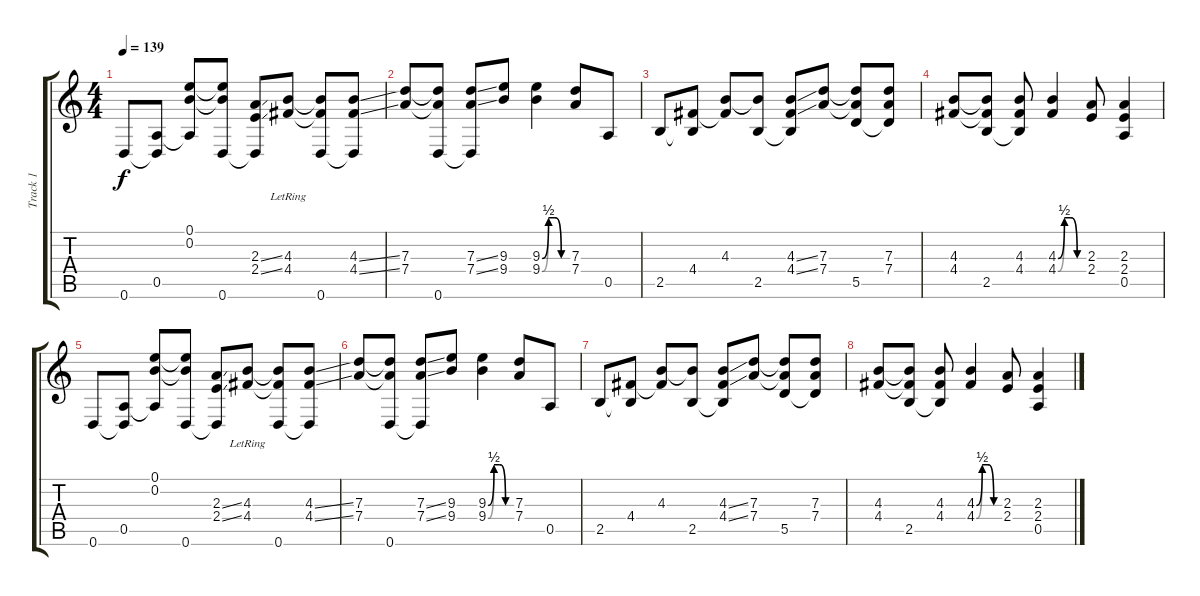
\track ("Track 1" "Track 1") {instrument electricguitarjazz}
\staff {score tabs}
\tuning (E4 B3 G3 D3 A2 D2) {hide}
\ts (4 4)
\tempo 139
\clef g2
\ks c
0.6.8{dy f} (0.5 0.6{t}).8 (0.1 0.2 0.5{t}).8 (0.1{t} 0.2{t} 0.6).8 (2.3{ss} 2.4{ss} 0.6{t}).8 (4.3{lr} 4.4{lr}).8 (4.3{t} 4.4{t} 0.6).8 (4.3{ss} 4.4{ss} 0.6{t}).8 |
(7.3 7.4).8 (7.3{t} 7.4{t} 0.6).8 (7.3{ss} 7.4{ss} 0.6{t}).8 (9.3 9.4).8 (9.3{be (custom 0 0 15 2 30 2 45 0 60 0)} 9.4{be (custom 0 0 15 2 30 2 45 0 60 0)}).4 (7.3 7.4).8 0.5.8 |
2.5.8 (4.4 2.5{t}).8 (4.3 4.4{t}).8 (4.3{t} 2.5).8 (4.3{ss} 4.4{ss} 2.5{t}).8 (7.3 7.4).8 (7.3{t} 7.4{t} 5.5).8 (7.3 7.4 5.5{t}).8 |
(4.3 4.4).8 (4.3{t} 4.4{t} 2.5).8 (4.3 4.4 2.5{t}).8 (4.3{be (custom 0 0 15 2 30 2 45 0 60 0)} 4.4{be (custom 0 0 15 2 30 2 45 0 60 0)}).4 (2.3 2.4).8 (2.3 2.4 0.5).4 |
0.6.8 (0.5 0.6{t}).8 (0.1 0.2 0.5{t}).8 (0.1{t} 0.2{t} 0.6).8 (2.3{ss} 2.4{ss} 0.6{t}).8 (4.3{lr} 4.4{lr}).8 (4.3{t} 4.4{t} 0.6).8 (4.3{ss} 4.4{ss} 0.6{t}).8 |
(7.3 7.4).8 (7.3{t} 7.4{t} 0.6).8 (7.3{ss} 7.4{ss} 0.6{t}).8 (9.3 9.4).8 (9.3{be (custom 0 0 15 2 30 2 45 0 60 0)} 9.4{be (custom 0 0 15 2 30 2 45 0 60 0)}).4 (7.3 7.4).8 0.5.8 |
2.5.8 (4.4 2.5{t}).8 (4.3 4.4{t}).8 (4.3{t} 2.5).8 (4.3{ss} 4.4{ss} 2.5{t}).8 (7.3 7.4).8 (7.3{t} 7.4{t} 5.5).8 (7.3 7.4 5.5{t}).8 |
(4.3 4.4).8 (4.3{t} 4.4{t} 2.5).8 (4.3 4.4 2.5{t}).8 (4.3{be (custom 0 0 15 2 30 2 45 0 60 0)} 4.4{be (custom 0 0 15 2 30 2 45 0 60 0)}).4 (2.3 2.4).8 (2.3 2.4 0.5).4
